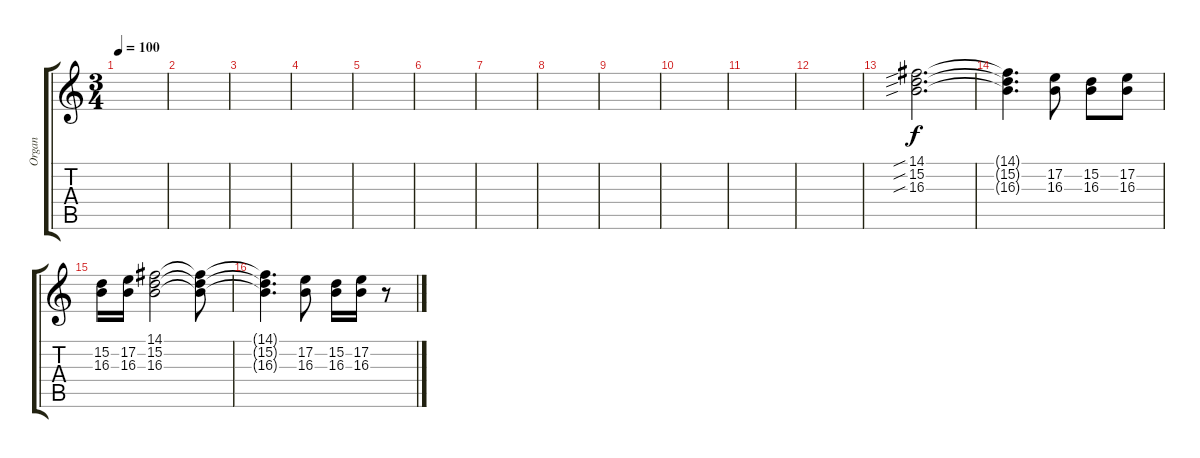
\track ("Organ" "Organ") {instrument drawbarorgan}
\staff {score tabs}
\tuning (E4 B3 G3 D3 A2 E2) {hide}
\ts (3 4)
\tempo 100
\clef g2
\ks c
|
|
|
|
|
|
|
|
|
|
|
|
(14.1{sib} 15.2{sib} 16.3{sib}).2{d} |
(14.1{t} 15.2{t} 16.3{t}).4{d} (17.2 16.3).8 (15.2 16.3).8 (17.2 16.3).8 |
(15.2 16.3).16 (17.2 16.3).16 (14.1 15.2 16.3).2 (14.1{t} 15.2{t} 16.3{t}).8 |
(14.1{t} 15.2{t} 16.3{t}).4{d} (17.2 16.3).8 (15.2 16.3).16 (17.2 16.3).16 r.8
